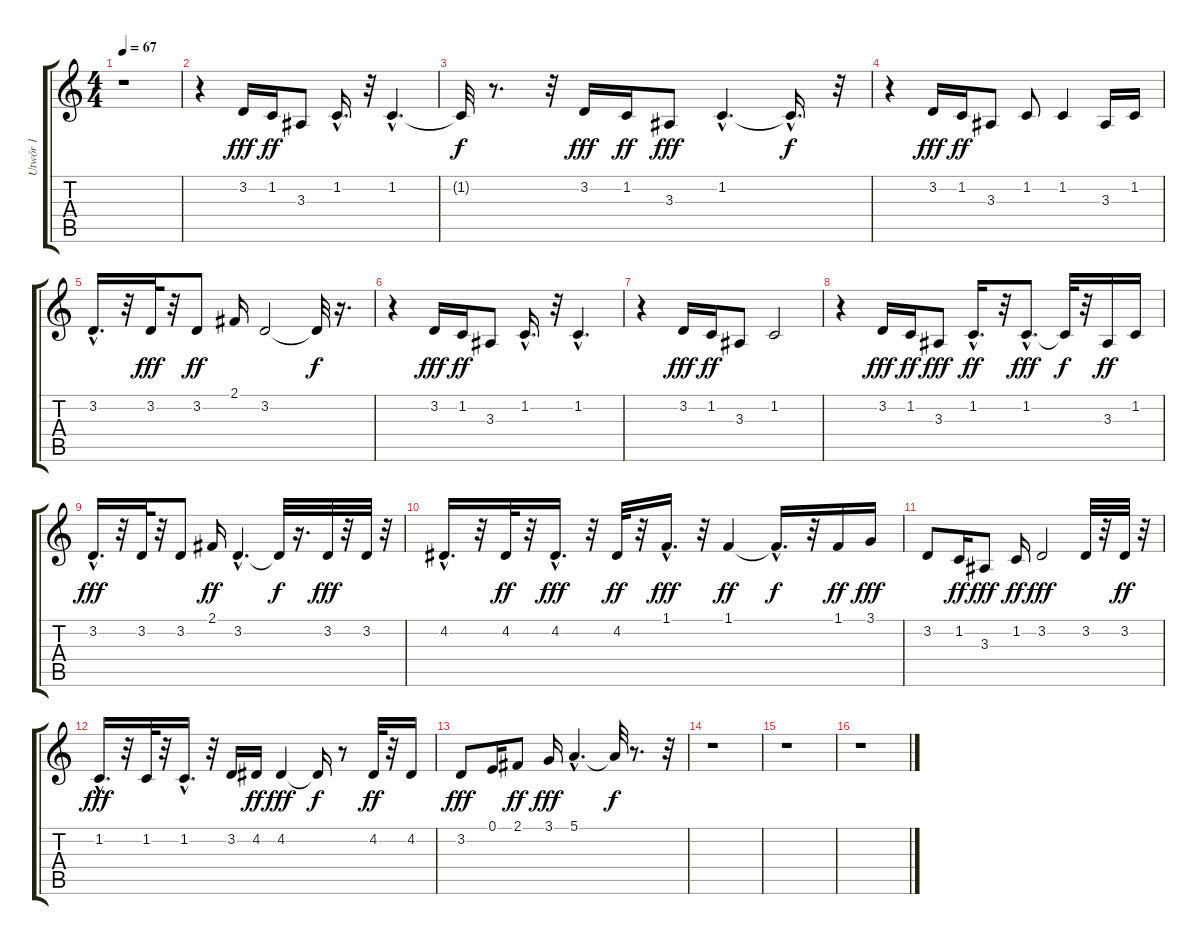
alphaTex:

\track ("Utwór 1" "Utwór 1") {instrument clarinet}
\staff {score tabs}
\tuning (E4 B3 G3 D3 A2 E2) {hide}
\ts (4 4)
\tempo 67
\clef g2
\ks c
r.1{dy f} |
r.4 3.2.16{dy fff} 1.2.16{dy ff} 3.3.8 1.2{hac}.16{d} r.32 1.2{hac}.4{d} |
1.2{t}.32{dy f} r.8{d} r.32 3.2.16{dy fff} 1.2.16{dy ff} 3.3.8{dy fff} 1.2{hac}.4{d} 1.2{hac t}.16{d dy f} r.32 |
r.4 3.2.16{dy fff} 1.2.16{dy ff} 3.3.8 1.2.8 1.2.4 3.3.16 1.2.16 |
3.2{hac}.16{d} r.32 3.2.32{dy fff} r.32 3.2.8{dy ff} 2.1.16 3.2.2 3.2{t}.32{dy f} r.16{d} |
r.4 3.2.16{dy fff} 1.2.16{dy ff} 3.3.8 1.2{hac}.16{d} r.32 1.2{hac}.4{d} |
r.4 3.2.16{dy fff} 1.2.16{dy ff} 3.3.8 1.2.2 |
r.4 3.2.16{dy fff} 1.2.16{dy ff} 3.3.8{dy fff} 1.2{hac}.16{d dy ff} r.32 1.2{hac}.8{d dy fff} 1.2{t}.32{dy f} r.32 3.3.16{dy ff} 1.2.16 |
3.2{hac}.16{d dy fff} r.32 3.2.32 r.32 3.2.8 2.1.16{dy ff} 3.2{hac}.4{d} 3.2{t}.32{dy f} r.16{d} 3.2.32{dy fff} r.32 3.2.32 r.32 |
4.2{hac}.16{d} r.32 4.2.32{dy ff} r.32 4.2{hac}.16{d dy fff} r.32 4.2.32{dy ff} r.32 1.1{hac}.16{d dy fff} r.32 1.1.4{dy ff} 1.1{hac t}.16{d dy f} r.32 1.1.16{dy ff} 3.1.16{dy fff} |
3.2.8 1.2.16{dy ff} 3.3.8{dy fff} 1.2.16{dy ff} 3.2.2{dy fff} 3.2.32 r.32 3.2.32{dy ff} r.32 |
1.2{hac}.16{d dy fff} r.32 1.2.32 r.32 1.2{hac}.16{d} r.32 3.2.16 4.2.16{dy ff} 4.2.4{dy fff} 4.2{t}.16{dy f} r.8 4.2.32{dy ff} r.32 4.2.16 |
3.2.8{dy fff} 0.1.16 2.1.8{dy ff} 3.1.16{dy fff} 5.1{hac}.4{d} 5.1{t}.32{dy f} r.8{d} r.32 |
r.1 |
r.1 |
r.1
